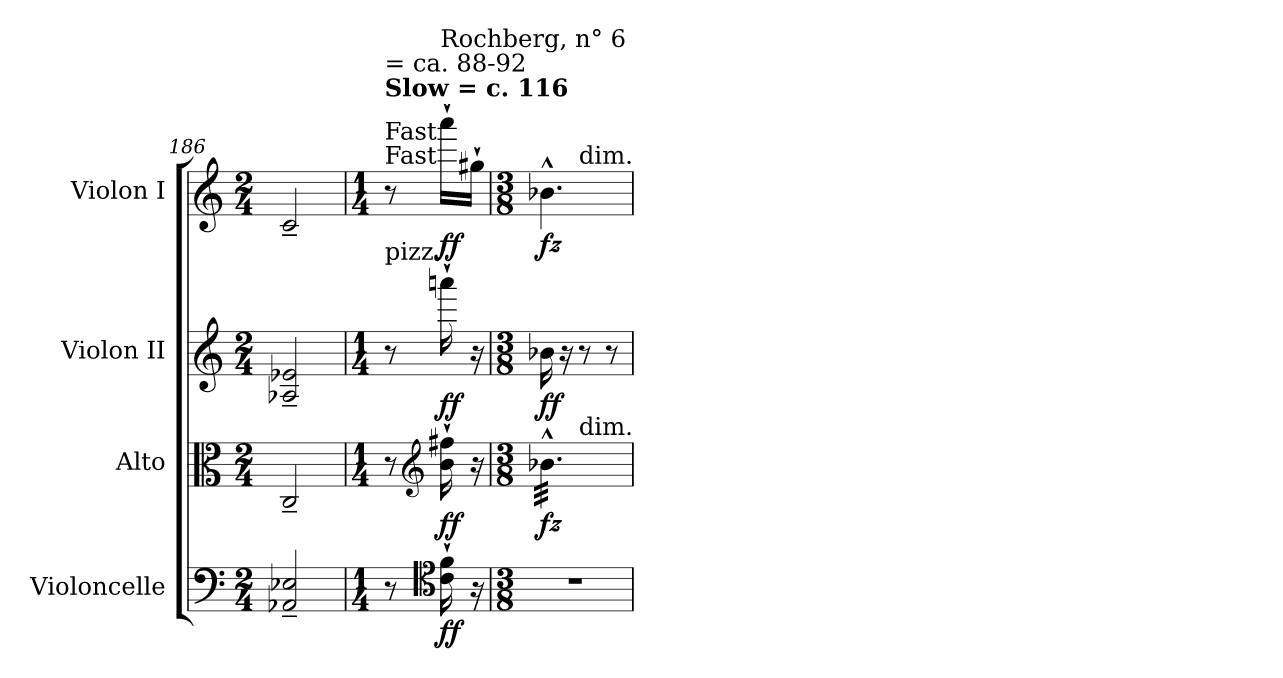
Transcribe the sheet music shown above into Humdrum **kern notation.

**kern	**dynam	**kern	**dynam	**kern	**dynam	**kern	**dynam
*part4	*part4	*part3	*part3	*part2	*part2	*part1	*part1
*staff4	*staff4	*staff3	*staff3	*staff2	*staff2	*staff1	*staff1
*I"Violoncelle	*	*I"Alto	*	*I"Violon II	*	*I"Violon I	*
*I'Vc.	*	*I'Alt.	*	*I'Vln. II	*	*I'Vln. I	*
*clefF4	*	*clefC3	*	*clefG2	*	*clefG2	*
*k[]	*	*k[]	*	*k[]	*	*k[]	*
*C:	*	*C:	*	*C:	*	*C:	*
*M2/4	*	*M2/4	*	*M2/4	*	*M2/4	*
=186	=186	=186	=186	=186	=186	=186	=186
2E-X/~< 2AA-X/~<	.	2C~</	.	2e-X/~< 2A-X/~<	.	2c~</	.
=187	=187	=187	=187	=187	=187	=187	=187
!!LO:REH:place=s1:a:t=91
*M1/4	*	*M1/4	*	*M1/4	*	*M1/4	*
!	!	!	!	!	!	!LO:TX:a:B:t=Slow   = c. 116	!
!	!	!	!	!	!	!LO:TX:a:t=Fast	!
!	!	!	!	!	!	!LO:TX:a:t=Fast	!
!	!	!	!	!	!	!LO:TX:a:t== ca. 88-92	!
!	!	!	!	!LO:TX:a:color=#000000:t=pizz.	!	!	!
8r	.	8r	.	8r	.	8r	.
*clefC4	*	*clefG2	*	*	*	*	*
!	!	!	!	!	!	!LO:TX:a:t=Rochberg, n° 6	!
!	!LO:DY:b	!	!LO:DY:b	!	!LO:DY:b	!	!LO:DY:b
16f\`> 16c\`>	ff	16ff#X\`> 16b\`>	ff	16aaan`>\	ff	16aaa`>\LL	ff
16r	.	16r	.	16r	.	16gg#X`>\JJ	.
=188	=188	=188	=188	=188	=188	=188	=188
*M3/8	*	*M3/8	*	*M3/8	*	*M3/8	*
!	!	!LO:TX:a:color=#000000:t=sul pont.	!	!	!	!	!
!	!	!	!LO:DY:b	!	!LO:DY:b	!	!LO:DY:b
*	*	*^	*	*	*	*^	*
*	*	*tremolo	*	*	*	*	*	*	*
4.r	.	32b-X^^>\LLL	8ryy	fz	16b-X>\	ff	4.b-X^^>\	8ryy	fz
.	.	32b-X^^>\	.	.	.	.	.	.	.
.	.	32b-X^^>\	.	.	16r	.	.	.	.
.	.	32b-X^^>\	.	.	.	.	.	.	.
!	!	!	!	!	!	!	!	!LO:TX:a:t=dim.	!
!	!	!	!LO:TX:a:t=dim.	!	!	!	!	!	!
.	.	32b-X^^>\	4ryy	.	8r	.	.	4ryy	.
.	.	32b-X^^>\	.	.	.	.	.	.	.
.	.	32b-X^^>\	.	.	.	.	.	.	.
.	.	32b-X^^>\	.	.	.	.	.	.	.
.	.	32b-X^^>\	.	.	8r	.	.	.	.
.	.	32b-X^^>\	.	.	.	.	.	.	.
.	.	32b-X^^>\	.	.	.	.	.	.	.
.	.	32b-X^^>\JJJ	.	.	.	.	.	.	.
*	*	*Xtremolo	*	*	*	*	*	*	*
*	*	*v	*v	*	*	*	*v	*v	*
=	=	=	=	=	=	=	=
*-	*-	*-	*-	*-	*-	*-	*-
